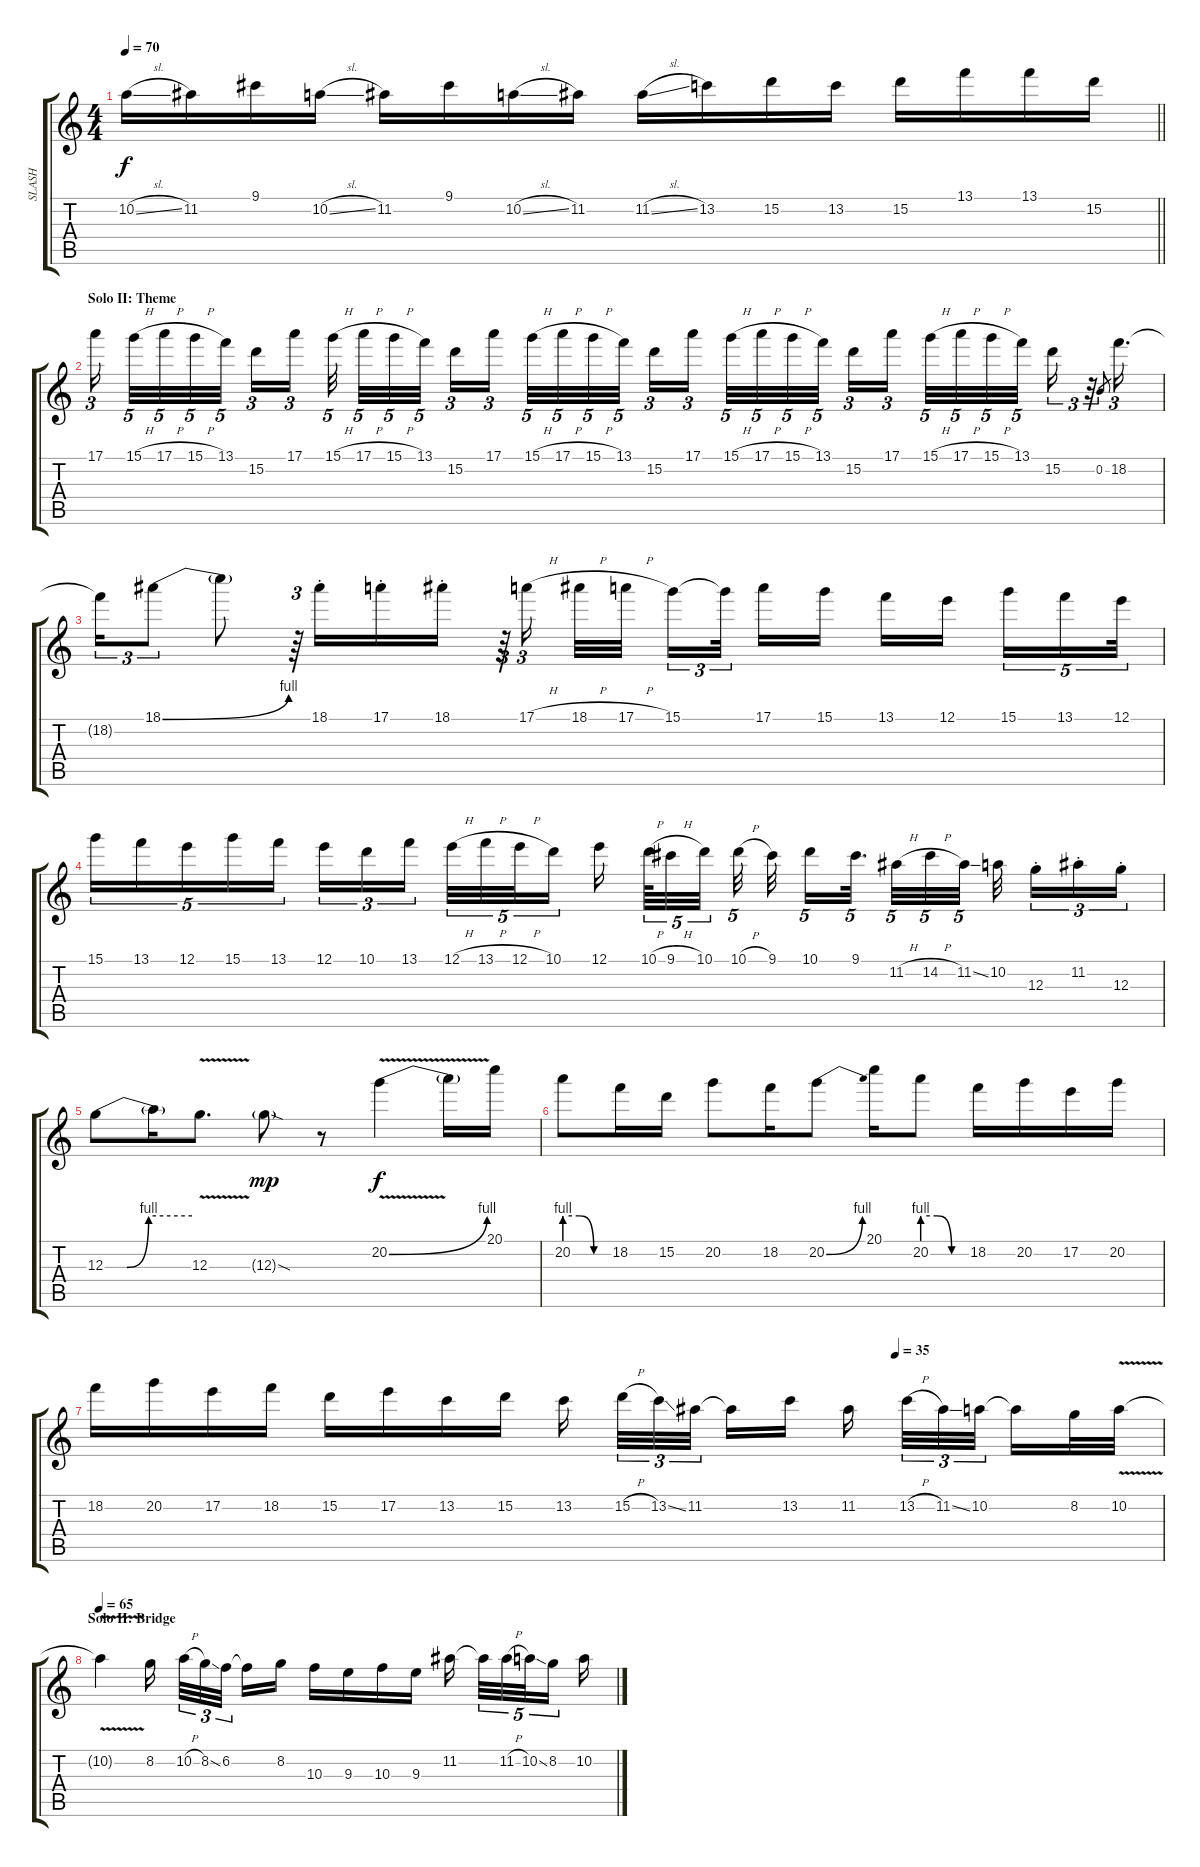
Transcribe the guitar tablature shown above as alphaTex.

\track ("SLASH" "SLASH") {instrument overdrivenguitar}
\staff {score tabs}
\tuning (E4 B3 G3 D3 A2 E2) {hide}
\ts (4 4)
\tempo 70
\clef g2
\barLineRight lightlight
\ks c
10.2{sl}.16{dy f} 11.2.16 9.1.16 10.2{sl}.16 11.2.16 9.1.16 10.2{sl}.16 11.2.16 11.2{sl}.16 13.2.16 15.2.16 13.2.16 15.2.16 13.1.16 13.1.16 15.2.16 |
\section ("" "Solo II: Theme")
17.1.16{tu (3 2)} 15.1{h}.32{tu (5 4)} 17.1{h}.32{tu (5 4)} 15.1{h}.32{tu (5 4)} 13.1.32{tu (5 4)} 15.2.16{tu (3 2)} 17.1.16{tu (3 2)} 15.1{h}.32{tu (5 4)} 17.1{h}.32{tu (5 4)} 15.1{h}.32{tu (5 4)} 13.1.32{tu (5 4)} 15.2.16{tu (3 2)} 17.1.16{tu (3 2)} 15.1{h}.32{tu (5 4)} 17.1{h}.32{tu (5 4)} 15.1{h}.32{tu (5 4)} 13.1.32{tu (5 4)} 15.2.16{tu (3 2)} 17.1.16{tu (3 2)} 15.1{h}.32{tu (5 4)} 17.1{h}.32{tu (5 4)} 15.1{h}.32{tu (5 4)} 13.1.32{tu (5 4)} 15.2.16{tu (3 2)} 17.1.16{tu (3 2)} 15.1{h}.32{tu (5 4)} 17.1{h}.32{tu (5 4)} 15.1{h}.32{tu (5 4)} 13.1.32{tu (5 4)} 15.2.16{tu (3 2)} r.32{tu (3 2)} 0.2.8{gr} 18.2.16{d tu (3 2)} |
18.2{t}.16{tu (3 2)} 18.1{be (bend 0 0 60 4)}.8{tu (3 2)} 18.1{t}.8 r.64{tu (3 2)} 18.1{st}.16 17.1{st}.16 18.1{st}.16 r.64{tu (3 2)} 17.1{h}.16{tu (3 2)} 18.1{h}.32 17.1{h}.32{beam splitsecondary} 15.1.16{tu (3 2)} 15.1{t}.32{tu (3 2) beam splitsecondary} 17.1.16 15.1.16 13.1.16 12.1.16{beam splitsecondary} 15.1.16{tu (5 4)} 13.1.16{tu (5 4)} 12.1.32{tu (5 4)} |
15.1.16{tu (5 4)} 13.1.16{tu (5 4)} 12.1.16{tu (5 4)} 15.1.16{tu (5 4)} 13.1.16{tu (5 4)} 12.1.16{tu (3 2)} 10.1.16{tu (3 2)} 13.1.16{tu (3 2) beam splitsecondary} 12.1{h}.32{tu (5 4)} 13.1{h}.32{tu (5 4)} 12.1{h}.32{tu (5 4)} 10.1.16{tu (5 4)} 12.1.16{beam splitsecondary} 10.1{h}.64{tu (5 4)} 9.1{h}.32{tu (5 4)} 10.1.32{tu (5 4) beam splitsecondary} 10.1{h}.32{tu (5 4) beam splitsecondary} 9.1.32{beam splitsecondary} 10.1.16{tu (5 4)} 9.1.32{d tu (5 4)} 11.2{h}.32{tu (5 4)} 14.2{h}.32{tu (5 4)} 11.2{ss}.32{tu (5 4) beam splitsecondary} 10.2.32{beam splitsecondary} 12.3{st}.16{tu (3 2)} 11.2{st}.16{tu (3 2)} 12.3{st}.16{tu (3 2)} |
12.3{be (custom 0 0 15 0 30 4 60 4)}.8 12.3{t}.16 12.3{v}.8{d} 12.3{sod g}.8{dy mp} r.8 20.2{be (bend 0 0 60 4) v}.4{dy f} 20.2{t}.16 20.1.16 |
20.2{be (custom 0 4 20 4 40 0 60 0)}.8 18.2.16 15.2.16 20.2.8 18.2.16 20.2{be (bend 0 0 60 4)}.8 20.1.16 20.2{be (custom 0 4 20 4 40 0 60 0)}.8 18.2.16 20.2.16 17.2.16 20.2.16 |
\tempo (35 0.75)
18.2.16 20.2.16 17.2.16 18.2.16 15.2.16 17.2.16 13.2.16 15.2.16 13.2.16{beam splitsecondary} 15.2{h}.32{tu (3 2)} 13.2{ss}.32{tu (3 2)} 11.2.32{tu (3 2) beam splitsecondary} 11.2{t}.16 13.2.16 11.2.16{beam splitsecondary} 13.2{h}.32{tu (3 2)} 11.2{ss}.32{tu (3 2)} 10.2.32{tu (3 2) beam splitsecondary} 10.2{t}.16 8.2.32 10.2{v}.32 |
\section ("" "Solo II: Bridge")
\tempo 65
10.2{t}.4 8.2.16{beam splitsecondary} 10.2{h}.32{tu (3 2)} 8.2{ss}.32{tu (3 2)} 6.2.32{tu (3 2) beam splitsecondary} 6.2{t}.16 8.2.16 10.3.16 9.3.16 10.3.16 9.3.16 11.2.16{beam splitsecondary} 11.2{t}.32{tu (5 4)} 11.2{h}.32{tu (5 4)} 10.2{ss}.32{tu (5 4)} 8.2.16{tu (5 4) beam splitsecondary} 10.2.16
